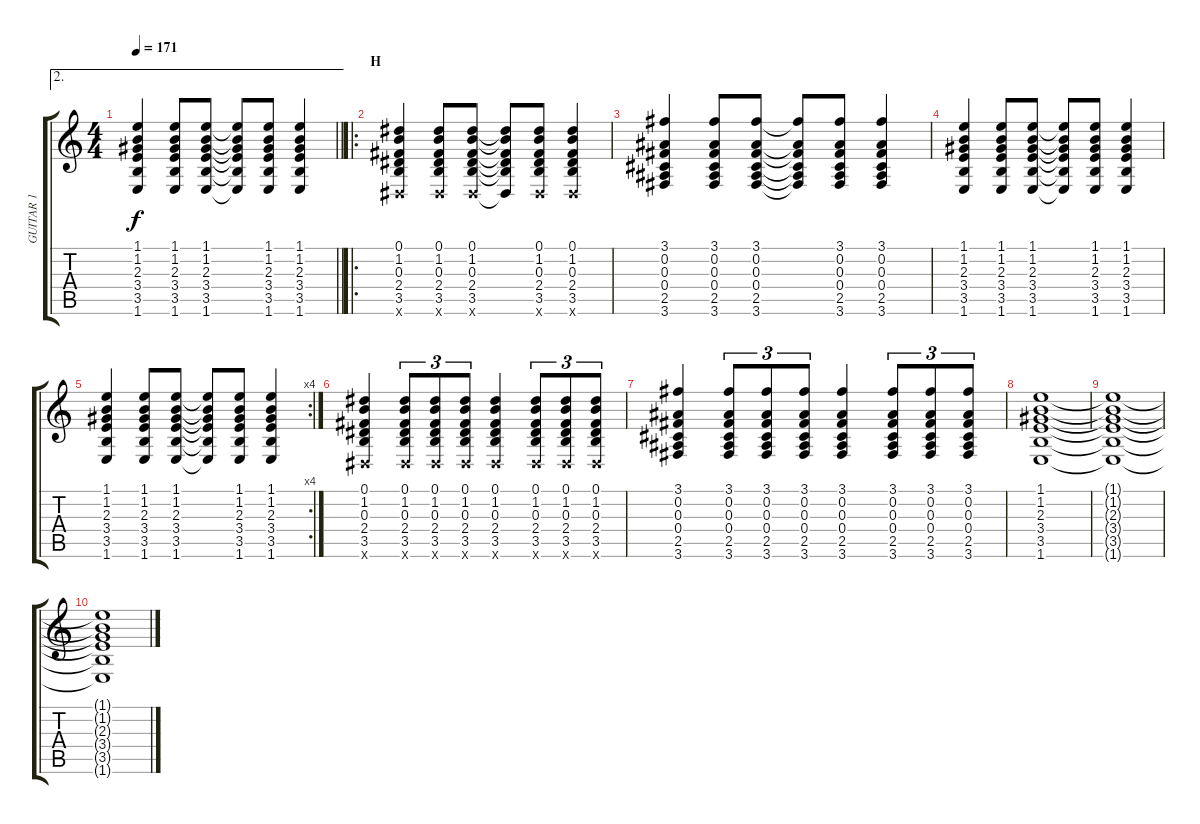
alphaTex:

\track ("GUITAR 1" "GUITAR 1") {instrument distortionguitar}
\staff {score tabs}
\tuning (Eb4 Bb3 Gb3 Db3 Ab2 Eb2) {hide}
\ae 2
\ts (4 4)
\tempo 171
\clef g2
\barLineRight lightlight
\ks c
(1.1 1.2 2.3 3.4 3.5 1.6).4{dy f} (1.1 1.2 2.3 3.4 3.5 1.6).8 (1.1 1.2 2.3 3.4 3.5 1.6).8 (1.1{t} 1.2{t} 2.3{t} 3.4{t} 3.5{t} 1.6{t}).8 (1.1 1.2 2.3 3.4 3.5 1.6).8 (1.1 1.2 2.3 3.4 3.5 1.6).4 |
\ro
\section ("" "H")
(0.1 1.2 0.3 2.4 3.5 0.6{x}).4 (0.1 1.2 0.3 2.4 3.5 0.6{x}).8 (0.1 1.2 0.3 2.4 3.5 0.6{x}).8 (0.1{t} 1.2{t} 0.3{t} 2.4{t} 3.5{t} 0.6{t}).8 (0.1 1.2 0.3 2.4 3.5 0.6{x}).8 (0.1 1.2 0.3 2.4 3.5 0.6{x}).4 |
(3.1 0.2 0.3 0.4 2.5 3.6).4 (3.1 0.2 0.3 0.4 2.5 3.6).8 (3.1 0.2 0.3 0.4 2.5 3.6).8 (3.1{t} 0.2{t} 0.3{t} 0.4{t} 2.5{t} 3.6{t}).8 (3.1 0.2 0.3 0.4 2.5 3.6).8 (3.1 0.2 0.3 0.4 2.5 3.6).4 |
(1.1 1.2 2.3 3.4 3.5 1.6).4 (1.1 1.2 2.3 3.4 3.5 1.6).8 (1.1 1.2 2.3 3.4 3.5 1.6).8 (1.1{t} 1.2{t} 2.3{t} 3.4{t} 3.5{t} 1.6{t}).8 (1.1 1.2 2.3 3.4 3.5 1.6).8 (1.1 1.2 2.3 3.4 3.5 1.6).4 |
\rc 4
(1.1 1.2 2.3 3.4 3.5 1.6).4 (1.1 1.2 2.3 3.4 3.5 1.6).8 (1.1 1.2 2.3 3.4 3.5 1.6).8 (1.1{t} 1.2{t} 2.3{t} 3.4{t} 3.5{t} 1.6{t}).8 (1.1 1.2 2.3 3.4 3.5 1.6).8 (1.1 1.2 2.3 3.4 3.5 1.6).4 |
(0.1 1.2 0.3 2.4 3.5 0.6{x}).4 (0.1 1.2 0.3 2.4 3.5 0.6{x}).8{tu (3 2)} (0.1 1.2 0.3 2.4 3.5 0.6{x}).8{tu (3 2)} (0.1 1.2 0.3 2.4 3.5 0.6{x}).8{tu (3 2)} (0.1 1.2 0.3 2.4 3.5 0.6{x}).4 (0.1 1.2 0.3 2.4 3.5 0.6{x}).8{tu (3 2)} (0.1 1.2 0.3 2.4 3.5 0.6{x}).8{tu (3 2)} (0.1 1.2 0.3 2.4 3.5 0.6{x}).8{tu (3 2)} |
(3.1 0.2 0.3 0.4 2.5 3.6).4 (3.1 0.2 0.3 0.4 2.5 3.6).8{tu (3 2)} (3.1 0.2 0.3 0.4 2.5 3.6).8{tu (3 2)} (3.1 0.2 0.3 0.4 2.5 3.6).8{tu (3 2)} (3.1 0.2 0.3 0.4 2.5 3.6).4 (3.1 0.2 0.3 0.4 2.5 3.6).8{tu (3 2)} (3.1 0.2 0.3 0.4 2.5 3.6).8{tu (3 2)} (3.1 0.2 0.3 0.4 2.5 3.6).8{tu (3 2)} |
(1.1 1.2 2.3 3.4 3.5 1.6).1 |
(1.1{t} 1.2{t} 2.3{t} 3.4{t} 3.5{t} 1.6{t}).1 |
(1.1{t} 1.2{t} 2.3{t} 3.4{t} 3.5{t} 1.6{t}).1
